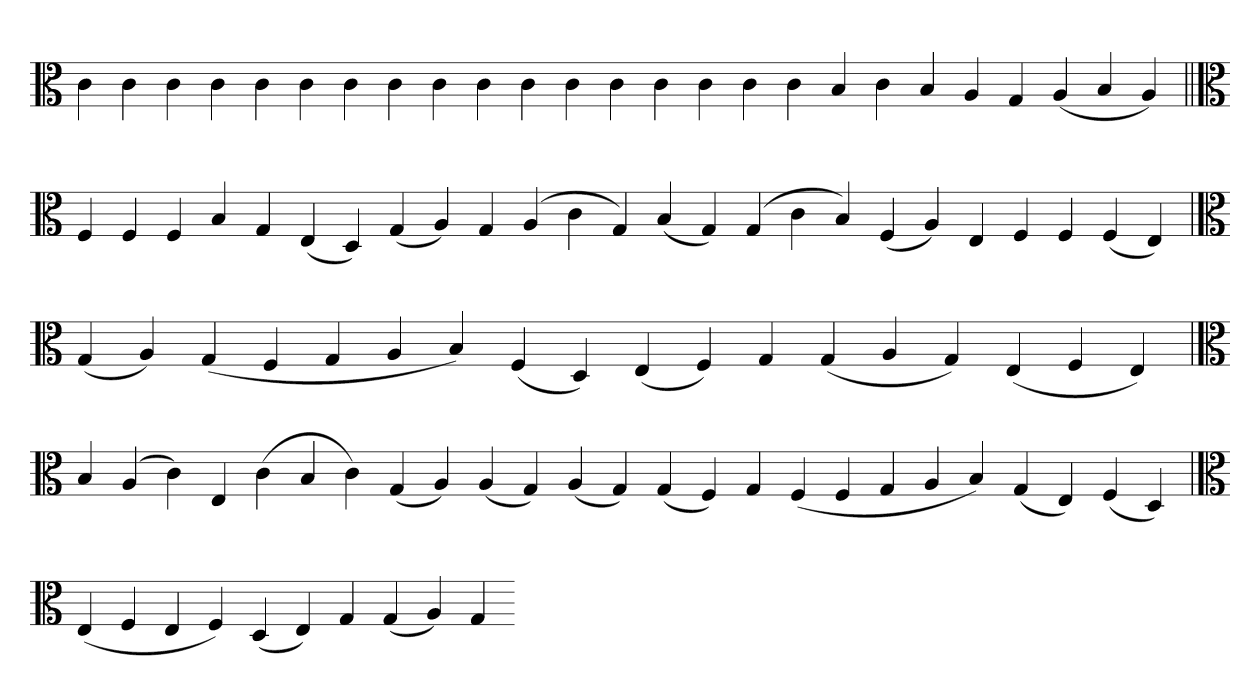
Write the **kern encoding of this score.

**kern
*part1
*staff1
*clefC3
=
4c
4c
4c
4c
4c
4c
4c
4c
4c
4c
4c
4c
4c
4c
4c
4c
4c
4B
4c
4B
4A
4G
(4A
4B
4A)
=||
*clefC3
4F
4F
4F
4B
4G
(4E
4D)
(4G
4A)
4G
(4A
4c
4G)
(4B
4G)
(4G
4c
4B)
(4F
4A)
4E
4F
4F
(4F
4E)
=`
*clefC3
(4G
4A)
(4G
4F
4G
4A
4B)
(4F
4D)
(4E
4F)
4G
(4G
4A
4G)
(4E
4F
4E)
='
*clefC3
4B
(4A
4c)
4E
(4c
4B
4c)
(4G
4A)
(4A
4G)
(4A
4G)
(4G
4F)
4G
(4F
4F
4G
4A
4B)
(4G
4E)
(4F
4D)
='
*clefC3
(4E
4F
4E
4F)
(4D
4E)
4G
(4G
4A)
4G
=-
*-
